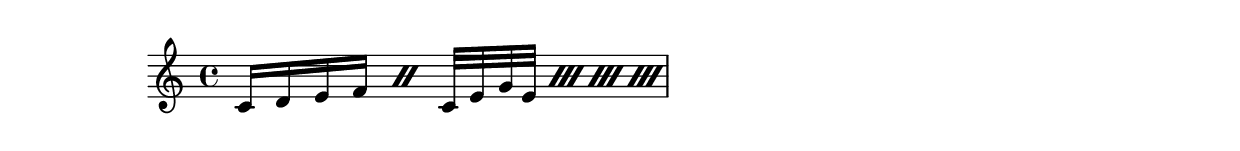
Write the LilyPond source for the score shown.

\version "2.19.21"

\header {
  texidoc = "Beat repeats for patterns containing identical durations
shorter than an eighth note use multiple slashes."
}

\relative {
  \repeat percent 2 { c'16 d e f }
  \repeat percent 4 { c32 e g e }
}
